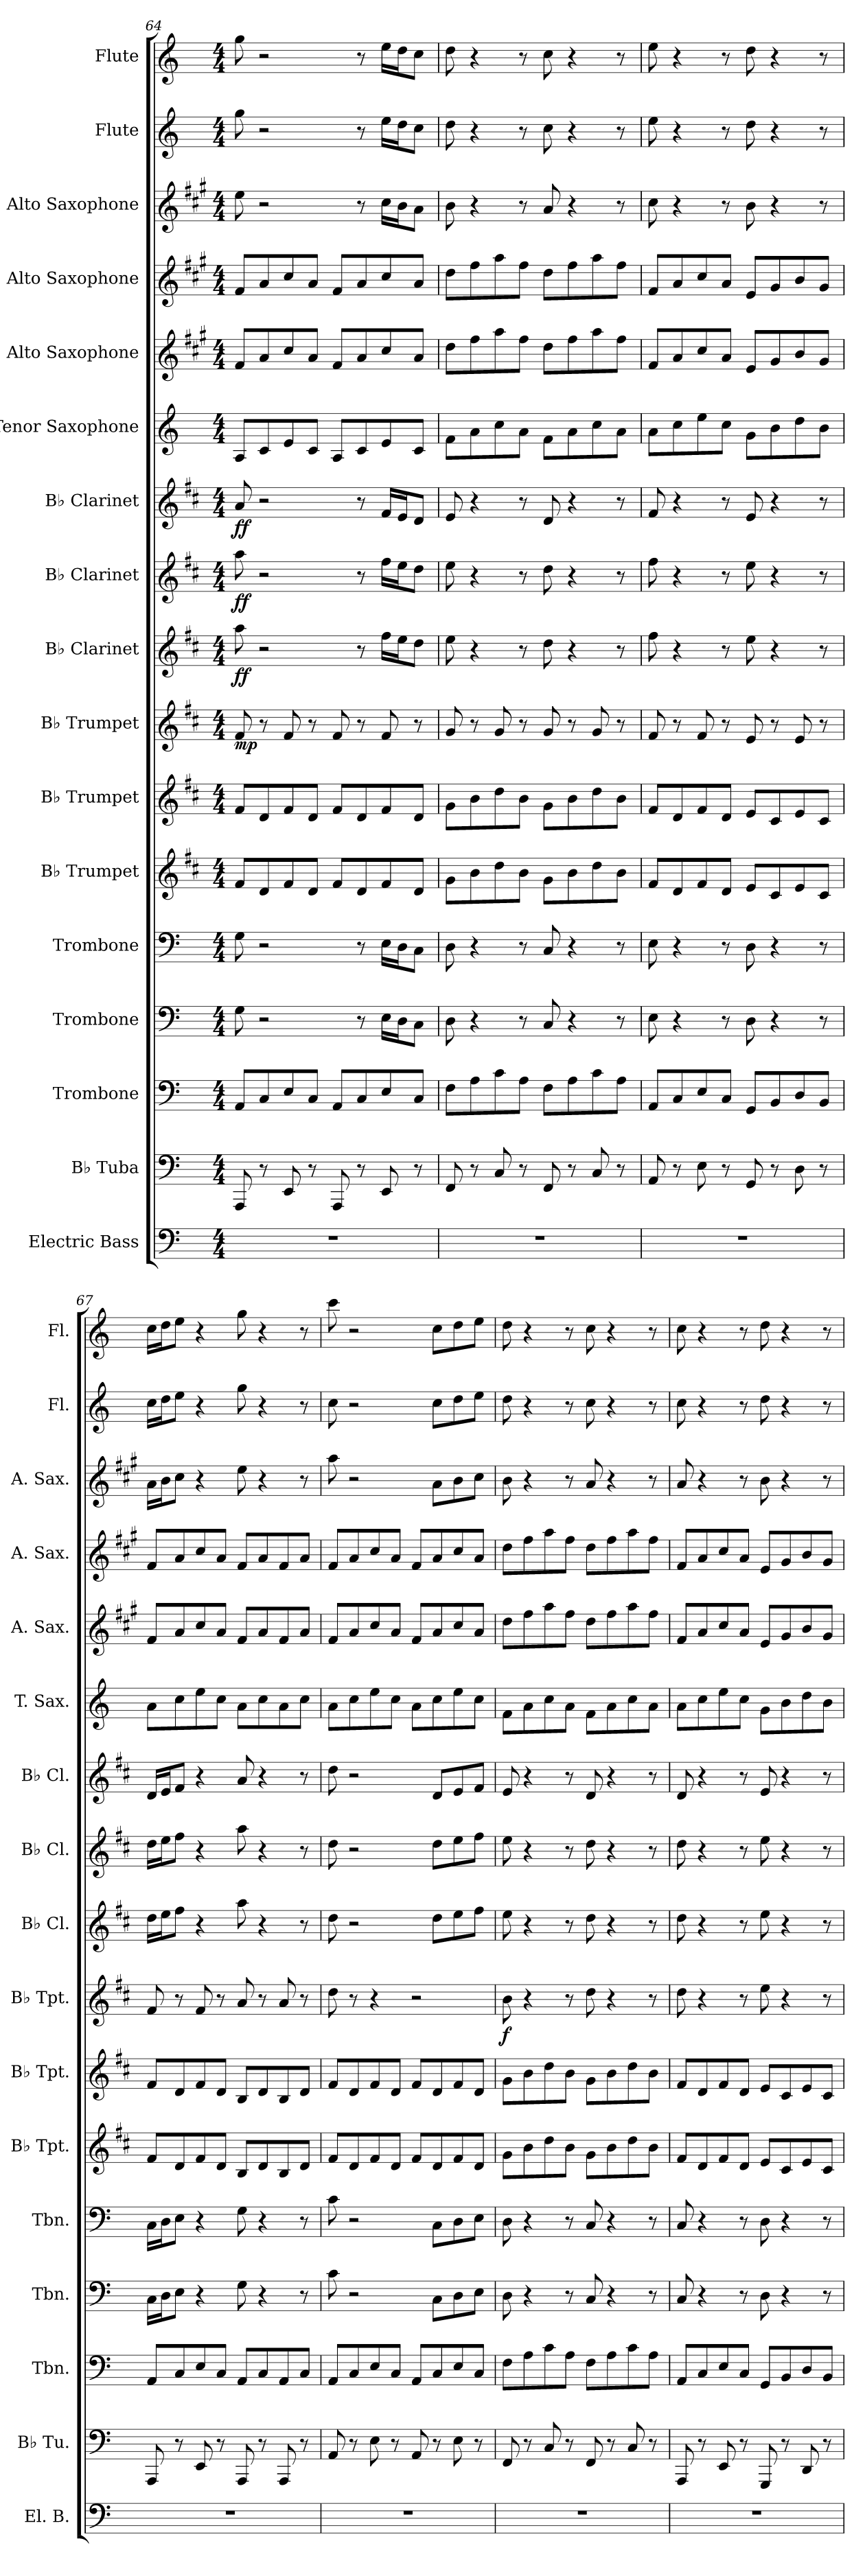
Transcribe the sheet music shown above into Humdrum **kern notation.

**kern	**kern	**kern	**kern	**kern	**kern	**kern	**kern	**dynam	**kern	**dynam	**kern	**dynam	**kern	**dynam	**kern	**kern	**kern	**kern	**kern	**kern
*part17	*part16	*part15	*part14	*part13	*part12	*part11	*part10	*part10	*part9	*part9	*part8	*part8	*part7	*part7	*part6	*part5	*part4	*part3	*part2	*part1
*staff17	*staff16	*staff15	*staff14	*staff13	*staff12	*staff11	*staff10	*staff10	*staff9	*staff9	*staff8	*staff8	*staff7	*staff7	*staff6	*staff5	*staff4	*staff3	*staff2	*staff1
*I"Electric Bass	*I"B♭ Tuba	*I"Trombone	*I"Trombone	*I"Trombone	*I"B♭ Trumpet	*I"B♭ Trumpet	*I"B♭ Trumpet	*	*I"B♭ Clarinet	*	*I"B♭ Clarinet	*	*I"B♭ Clarinet	*	*I"Tenor Saxophone	*I"Alto Saxophone	*I"Alto Saxophone	*I"Alto Saxophone	*I"Flute	*I"Flute
*I'El. B.	*I'B♭ Tu.	*I'Tbn.	*I'Tbn.	*I'Tbn.	*I'B♭ Tpt.	*I'B♭ Tpt.	*I'B♭ Tpt.	*	*I'B♭ Cl.	*	*I'B♭ Cl.	*	*I'B♭ Cl.	*	*I'T. Sax.	*I'A. Sax.	*I'A. Sax.	*I'A. Sax.	*I'Fl.	*I'Fl.
*clefF4	*clefF4	*clefF4	*clefF4	*clefF4	*clefG2	*clefG2	*clefG2	*	*clefG2	*	*clefG2	*	*clefG2	*	*clefG2	*clefG2	*clefG2	*clefG2	*clefG2	*clefG2
*ITrd7c12	*	*	*	*	*ITrd1c2	*ITrd1c2	*ITrd1c2	*	*ITrd1c2	*	*ITrd1c2	*	*ITrd1c2	*	*ITrd8c14	*ITrd5c9	*ITrd5c9	*ITrd5c9	*	*
*k[]	*k[]	*k[]	*k[]	*k[]	*k[]	*k[]	*k[]	*	*k[]	*	*k[]	*	*k[]	*	*k[]	*k[]	*k[]	*k[]	*k[]	*k[]
*M4/4	*M4/4	*M4/4	*M4/4	*M4/4	*M4/4	*M4/4	*M4/4	*	*M4/4	*	*M4/4	*	*M4/4	*	*M4/4	*M4/4	*M4/4	*M4/4	*M4/4	*M4/4
=64	=64	=64	=64	=64	=64	=64	=64	=64	=64	=64	=64	=64	=64	=64	=64	=64	=64	=64	=64	=64
!	!	!	!	!	!	!	!	!LO:DY:b	!	!LO:DY:b	!	!LO:DY:b	!	!LO:DY:b	!	!	!	!	!	!
1r	8AAA/	8AA/L	8G\	8G\	8e/L	8e/L	8e/	mp	8gg\	ff	8gg\	ff	8g/	ff	8AA/L	8A/L	8A/L	8g\	8gg\	8gg\
.	8r	8C/	2r	2r	8c/	8c/	8r	.	2r	.	2r	.	2r	.	8C/	8c/	8c/	2r	2r	2r
.	8EE/	8E/	.	.	8e/	8e/	8e/	.	.	.	.	.	.	.	8E/	8e/	8e/	.	.	.
.	8r	8C/J	.	.	8c/J	8c/J	8r	.	.	.	.	.	.	.	8C/J	8c/J	8c/J	.	.	.
.	8AAA/	8AA/L	.	.	8e/L	8e/L	8e/	.	.	.	.	.	.	.	8AA/L	8A/L	8A/L	.	.	.
.	8r	8C/	8r	8r	8c/	8c/	8r	.	8r	.	8r	.	8r	.	8C/	8c/	8c/	8r	8r	8r
.	8EE/	8E/	16E\LL	16E\LL	8e/	8e/	8e/	.	16ee\LL	.	16ee\LL	.	16e/LL	.	8E/	8e/	8e/	16e\LL	16ee\LL	16ee\LL
.	.	.	16D\J	16D\J	.	.	.	.	16dd\J	.	16dd\J	.	16d/J	.	.	.	.	16d\J	16dd\J	16dd\J
.	8r	8C/J	8C\J	8C\J	8c/J	8c/J	8r	.	8cc\J	.	8cc\J	.	8c/J	.	8C/J	8c/J	8c/J	8c\J	8cc\J	8cc\J
!!LO:PB:g=z
=65	=65	=65	=65	=65	=65	=65	=65	=65	=65	=65	=65	=65	=65	=65	=65	=65	=65	=65	=65	=65
1r	8FF/	8F\L	8D\	8D\	8f\L	8f\L	8f/	.	8dd\	.	8dd\	.	8d/	.	8F\L	8f\L	8f\L	8d\	8dd\	8dd\
.	8r	8A\	4r	4r	8a\	8a\	8r	.	4r	.	4r	.	4r	.	8A\	8a\	8a\	4r	4r	4r
.	8C/	8c\	.	.	8cc\	8cc\	8f/	.	.	.	.	.	.	.	8c\	8cc\	8cc\	.	.	.
.	8r	8A\J	8r	8r	8a\J	8a\J	8r	.	8r	.	8r	.	8r	.	8A\J	8a\J	8a\J	8r	8r	8r
.	8FF/	8F\L	8C/	8C/	8f\L	8f\L	8f/	.	8cc\	.	8cc\	.	8c/	.	8F\L	8f\L	8f\L	8c/	8cc\	8cc\
.	8r	8A\	4r	4r	8a\	8a\	8r	.	4r	.	4r	.	4r	.	8A\	8a\	8a\	4r	4r	4r
.	8C/	8c\	.	.	8cc\	8cc\	8f/	.	.	.	.	.	.	.	8c\	8cc\	8cc\	.	.	.
.	8r	8A\J	8r	8r	8a\J	8a\J	8r	.	8r	.	8r	.	8r	.	8A\J	8a\J	8a\J	8r	8r	8r
=66	=66	=66	=66	=66	=66	=66	=66	=66	=66	=66	=66	=66	=66	=66	=66	=66	=66	=66	=66	=66
1r	8AA/	8AA/L	8E\	8E\	8e/L	8e/L	8e/	.	8ee\	.	8ee\	.	8e/	.	8A\L	8A/L	8A/L	8e\	8ee\	8ee\
.	8r	8C/	4r	4r	8c/	8c/	8r	.	4r	.	4r	.	4r	.	8c\	8c/	8c/	4r	4r	4r
.	8E\	8E/	.	.	8e/	8e/	8e/	.	.	.	.	.	.	.	8e\	8e/	8e/	.	.	.
.	8r	8C/J	8r	8r	8c/J	8c/J	8r	.	8r	.	8r	.	8r	.	8c\J	8c/J	8c/J	8r	8r	8r
.	8GG/	8GG/L	8D\	8D\	8d/L	8d/L	8d/	.	8dd\	.	8dd\	.	8d/	.	8G\L	8G/L	8G/L	8d\	8dd\	8dd\
.	8r	8BB/	4r	4r	8B/	8B/	8r	.	4r	.	4r	.	4r	.	8B\	8B/	8B/	4r	4r	4r
.	8D\	8D/	.	.	8d/	8d/	8d/	.	.	.	.	.	.	.	8d\	8d/	8d/	.	.	.
.	8r	8BB/J	8r	8r	8B/J	8B/J	8r	.	8r	.	8r	.	8r	.	8B\J	8B/J	8B/J	8r	8r	8r
=67	=67	=67	=67	=67	=67	=67	=67	=67	=67	=67	=67	=67	=67	=67	=67	=67	=67	=67	=67	=67
1r	8AAA/	8AA/L	16C\LL	16C\LL	8e/L	8e/L	8e/	.	16cc\LL	.	16cc\LL	.	16c/LL	.	8A\L	8A/L	8A/L	16c\LL	16cc\LL	16cc\LL
.	.	.	16D\J	16D\J	.	.	.	.	16dd\J	.	16dd\J	.	16d/J	.	.	.	.	16d\J	16dd\J	16dd\J
.	8r	8C/	8E\J	8E\J	8c/	8c/	8r	.	8ee\J	.	8ee\J	.	8e/J	.	8c\	8c/	8c/	8e\J	8ee\J	8ee\J
.	8EE/	8E/	4r	4r	8e/	8e/	8e/	.	4r	.	4r	.	4r	.	8e\	8e/	8e/	4r	4r	4r
.	8r	8C/J	.	.	8c/J	8c/J	8r	.	.	.	.	.	.	.	8c\J	8c/J	8c/J	.	.	.
.	8AAA/	8AA/L	8G\	8G\	8A/L	8A/L	8g/	.	8gg\	.	8gg\	.	8g/	.	8A\L	8A/L	8A/L	8g\	8gg\	8gg\
.	8r	8C/	4r	4r	8c/	8c/	8r	.	4r	.	4r	.	4r	.	8c\	8c/	8c/	4r	4r	4r
.	8AAA/	8AA/	.	.	8A/	8A/	8g/	.	.	.	.	.	.	.	8A\	8A/	8A/	.	.	.
.	8r	8C/J	8r	8r	8c/J	8c/J	8r	.	8r	.	8r	.	8r	.	8c\J	8c/J	8c/J	8r	8r	8r
=68	=68	=68	=68	=68	=68	=68	=68	=68	=68	=68	=68	=68	=68	=68	=68	=68	=68	=68	=68	=68
1r	8AA/	8AA/L	8c\	8c\	8e/L	8e/L	8cc\	.	8cc\	.	8cc\	.	8cc\	.	8A\L	8A/L	8A/L	8cc\	8cc\	8ccc\
.	8r	8C/	2r	2r	8c/	8c/	8r	.	2r	.	2r	.	2r	.	8c\	8c/	8c/	2r	2r	2r
.	8E\	8E/	.	.	8e/	8e/	4r	.	.	.	.	.	.	.	8e\	8e/	8e/	.	.	.
.	8r	8C/J	.	.	8c/J	8c/J	.	.	.	.	.	.	.	.	8c\J	8c/J	8c/J	.	.	.
.	8AA/	8AA/L	.	.	8e/L	8e/L	2r	.	.	.	.	.	.	.	8A\L	8A/L	8A/L	.	.	.
.	8r	8C/	8C\L	8C\L	8c/	8c/	.	.	8cc\L	.	8cc\L	.	8c/L	.	8c\	8c/	8c/	8c\L	8cc\L	8cc\L
.	8E\	8E/	8D\	8D\	8e/	8e/	.	.	8dd\	.	8dd\	.	8d/	.	8e\	8e/	8e/	8d\	8dd\	8dd\
.	8r	8C/J	8E\J	8E\J	8c/J	8c/J	.	.	8ee\J	.	8ee\J	.	8e/J	.	8c\J	8c/J	8c/J	8e\J	8ee\J	8ee\J
=69	=69	=69	=69	=69	=69	=69	=69	=69	=69	=69	=69	=69	=69	=69	=69	=69	=69	=69	=69	=69
!	!	!	!	!	!	!	!	!LO:DY:b	!	!	!	!	!	!	!	!	!	!	!	!
1r	8FF/	8F\L	8D\	8D\	8f\L	8f\L	8a\	f	8dd\	.	8dd\	.	8d/	.	8F\L	8f\L	8f\L	8d\	8dd\	8dd\
.	8r	8A\	4r	4r	8a\	8a\	4r	.	4r	.	4r	.	4r	.	8A\	8a\	8a\	4r	4r	4r
.	8C/	8c\	.	.	8cc\	8cc\	.	.	.	.	.	.	.	.	8c\	8cc\	8cc\	.	.	.
.	8r	8A\J	8r	8r	8a\J	8a\J	8r	.	8r	.	8r	.	8r	.	8A\J	8a\J	8a\J	8r	8r	8r
.	8FF/	8F\L	8C/	8C/	8f\L	8f\L	8cc\	.	8cc\	.	8cc\	.	8c/	.	8F\L	8f\L	8f\L	8c/	8cc\	8cc\
.	8r	8A\	4r	4r	8a\	8a\	4r	.	4r	.	4r	.	4r	.	8A\	8a\	8a\	4r	4r	4r
.	8C/	8c\	.	.	8cc\	8cc\	.	.	.	.	.	.	.	.	8c\	8cc\	8cc\	.	.	.
.	8r	8A\J	8r	8r	8a\J	8a\J	8r	.	8r	.	8r	.	8r	.	8A\J	8a\J	8a\J	8r	8r	8r
!!LO:PB:g=z
=70	=70	=70	=70	=70	=70	=70	=70	=70	=70	=70	=70	=70	=70	=70	=70	=70	=70	=70	=70	=70
1r	8AAA/	8AA/L	8C/	8C/	8e/L	8e/L	8cc\	.	8cc\	.	8cc\	.	8c/	.	8A\L	8A/L	8A/L	8c/	8cc\	8cc\
.	8r	8C/	4r	4r	8c/	8c/	4r	.	4r	.	4r	.	4r	.	8c\	8c/	8c/	4r	4r	4r
.	8EE/	8E/	.	.	8e/	8e/	.	.	.	.	.	.	.	.	8e\	8e/	8e/	.	.	.
.	8r	8C/J	8r	8r	8c/J	8c/J	8r	.	8r	.	8r	.	8r	.	8c\J	8c/J	8c/J	8r	8r	8r
.	8GGG/	8GG/L	8D\	8D\	8d/L	8d/L	8dd\	.	8dd\	.	8dd\	.	8d/	.	8G\L	8G/L	8G/L	8d\	8dd\	8dd\
.	8r	8BB/	4r	4r	8B/	8B/	4r	.	4r	.	4r	.	4r	.	8B\	8B/	8B/	4r	4r	4r
.	8DD/	8D/	.	.	8d/	8d/	.	.	.	.	.	.	.	.	8d\	8d/	8d/	.	.	.
.	8r	8BB/J	8r	8r	8B/J	8B/J	8r	.	8r	.	8r	.	8r	.	8B\J	8B/J	8B/J	8r	8r	8r
=	=	=	=	=	=	=	=	=	=	=	=	=	=	=	=	=	=	=	=	=
*-	*-	*-	*-	*-	*-	*-	*-	*-	*-	*-	*-	*-	*-	*-	*-	*-	*-	*-	*-	*-
